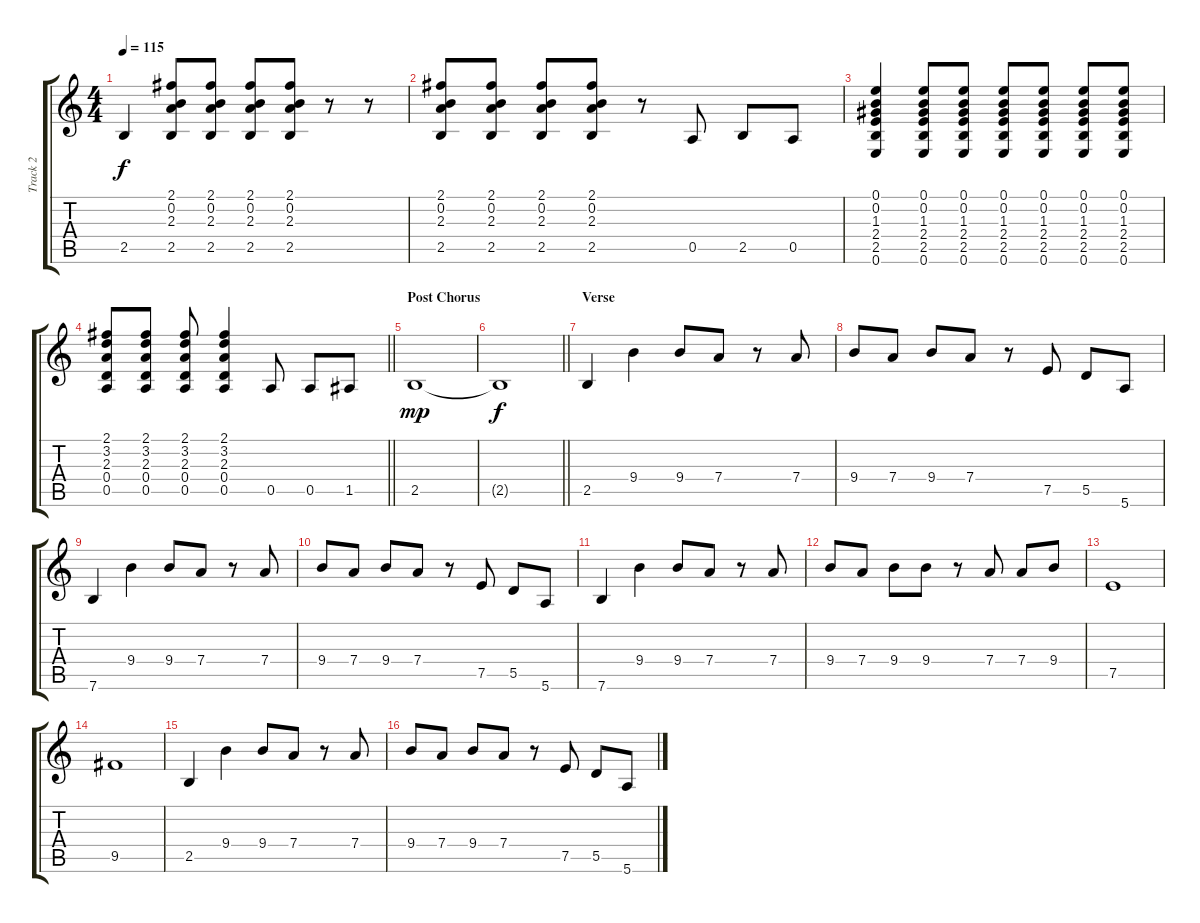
\track ("Track 2" "Track 2") {instrument electricguitarclean}
\staff {score tabs}
\tuning (E4 B3 G3 D3 A2 E2) {hide}
\ts (4 4)
\tempo 115
\clef g2
\ks c
2.5.4{dy f} (2.1 0.2 2.3 2.5).8 (2.1 0.2 2.3 2.5).8 (2.1 0.2 2.3 2.5).8 (2.1 0.2 2.3 2.5).8 r.8 r.8 |
(2.1 0.2 2.3 2.5).8 (2.1 0.2 2.3 2.5).8 (2.1 0.2 2.3 2.5).8 (2.1 0.2 2.3 2.5).8 r.8 0.5.8 2.5.8 0.5.8 |
(0.1 0.2 1.3 2.4 2.5 0.6).4 (0.1 0.2 1.3 2.4 2.5 0.6).8 (0.1 0.2 1.3 2.4 2.5 0.6).8 (0.1 0.2 1.3 2.4 2.5 0.6).8 (0.1 0.2 1.3 2.4 2.5 0.6).8 (0.1 0.2 1.3 2.4 2.5 0.6).8 (0.1 0.2 1.3 2.4 2.5 0.6).8 |
\barLineRight lightlight
(2.1 3.2 2.3 0.4 0.5).8 (2.1 3.2 2.3 0.4 0.5).8 (2.1 3.2 2.3 0.4 0.5).8 (2.1 3.2 2.3 0.4 0.5).4 0.5.8 0.5.8 1.5.8 |
\section ("" "Post Chorus")
2.5.1{dy mp} |
\barLineRight lightlight
2.5{t}.1{dy f} |
\section ("" "Verse")
2.5.4{instrument electricguitarclean} 9.4.4 9.4.8 7.4.8 r.8 7.4.8 |
9.4.8 7.4.8 9.4.8 7.4.8 r.8 7.5.8 5.5.8 5.6.8 |
7.6.4 9.4.4 9.4.8 7.4.8 r.8 7.4.8 |
9.4.8 7.4.8 9.4.8 7.4.8 r.8 7.5.8 5.5.8 5.6.8 |
7.6.4 9.4.4 9.4.8 7.4.8 r.8 7.4.8 |
9.4.8 7.4.8 9.4.8 9.4.8 r.8 7.4.8 7.4.8 9.4.8 |
7.5.1 |
9.5.1 |
2.5.4 9.4.4 9.4.8 7.4.8 r.8 7.4.8 |
9.4.8 7.4.8 9.4.8 7.4.8 r.8 7.5.8 5.5.8 5.6.8
